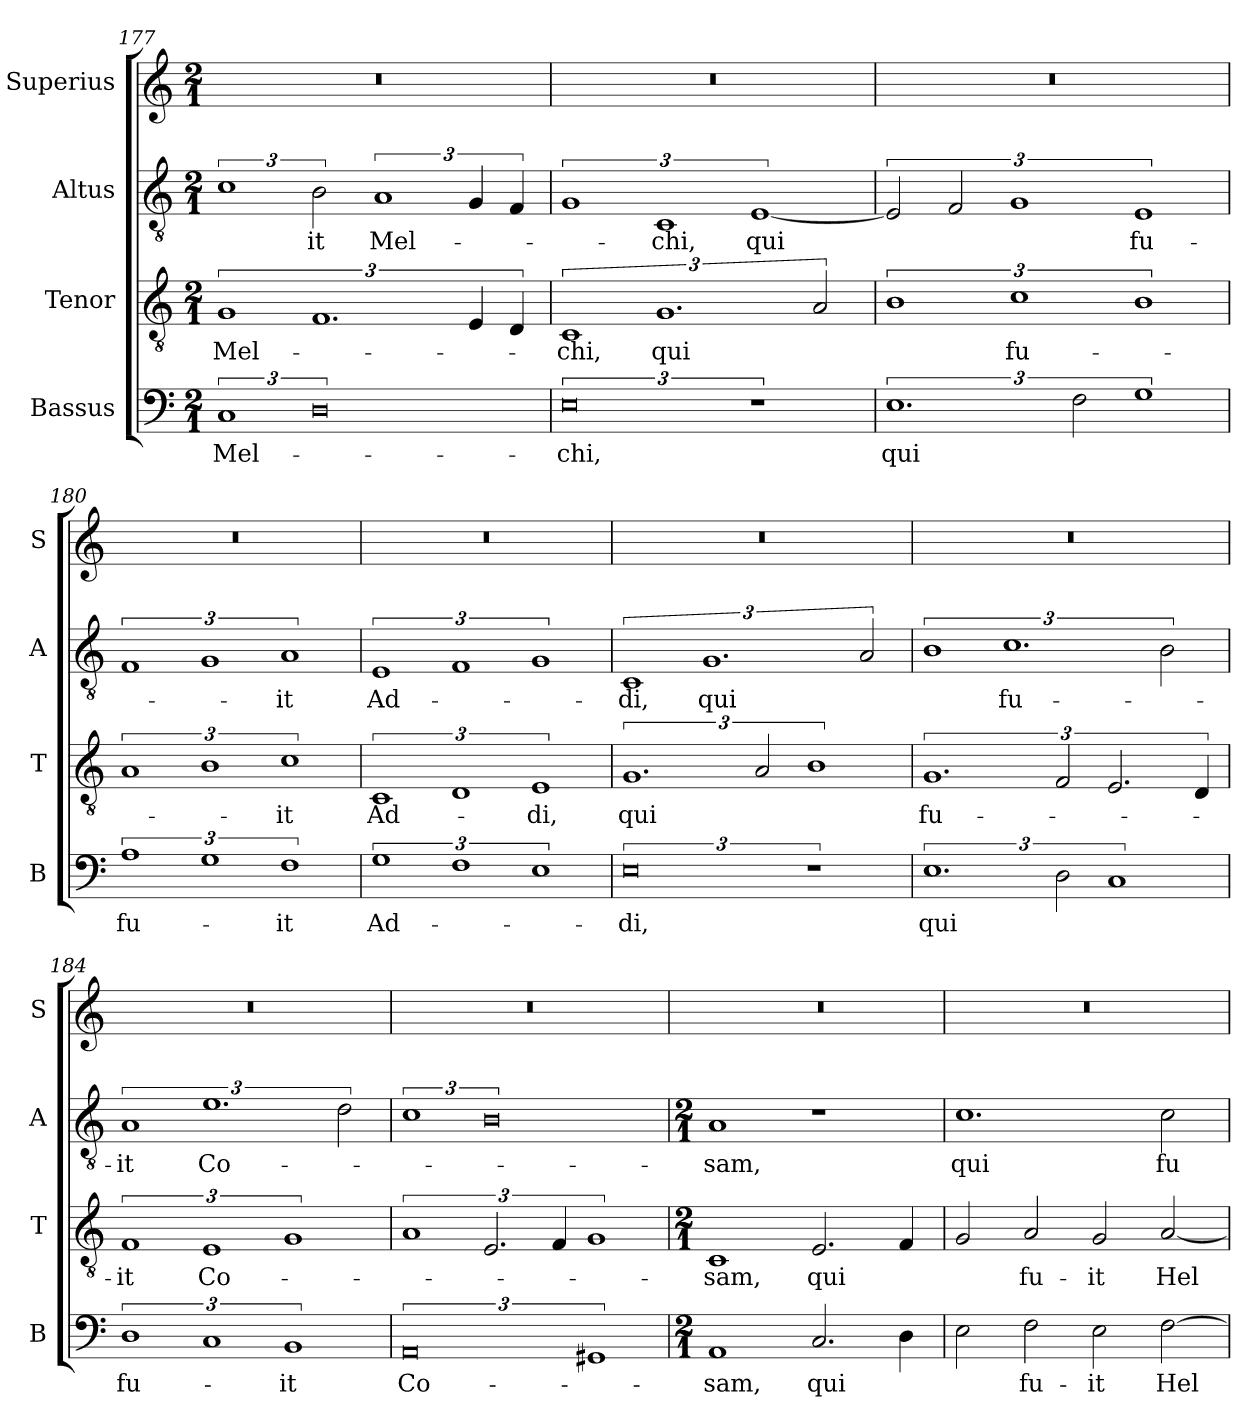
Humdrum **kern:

**kern	**text	**kern	**text	**kern	**text	**kern
*part4	*part4	*part3	*part3	*part2	*part2	*part1
*staff4	*staff4	*staff3	*staff3	*staff2	*staff2	*staff1
*I"Bassus	*	*I"Tenor	*	*I"Altus	*	*I"Superius
*I'B	*	*I'T	*	*I'A	*	*I'S
*clefF4	*	*clefGv2	*	*clefGv2	*	*clefG2
*k[]	*	*k[]	*	*k[]	*	*k[]
*M2/1	*	*M2/1	*	*M2/1	*	*M2/1
=177	=177	=177	=177	=177	=177	=177
3%2C	Mel-	3%2G	Mel-	3%2c	.	0r
3%4D	.	3%2.F	.	3B\	-it	.
.	.	.	.	3%2A	Mel-	.
.	.	6E/	.	6G/	.	.
.	.	6D/	.	6F/	.	.
=178	=178	=178	=178	=178	=178	=178
3%4E	-chi,	3%2C	-chi,	3%2G	.	0r
.	.	3%2.G	qui	3%2C	-chi,	.
3%2r	.	.	.	[3%2E	qui	.
.	.	3A/	.	.	.	.
=179	=179	=179	=179	=179	=179	=179
3%2.E	qui	3%2B	.	3E/]	.	0r
.	.	.	.	3F/	.	.
.	.	3%2c	fu-	3%2G	.	.
3F\	.	.	.	.	.	.
3%2G	.	3%2B	.	3%2E	fu-	.
=180	=180	=180	=180	=180	=180	=180
3%2A	fu-	3%2A	.	3%2F	.	0r
3%2G	.	3%2B	.	3%2G	.	.
3%2F	-it	3%2c	-it	3%2A	-it	.
=181	=181	=181	=181	=181	=181	=181
3%2G	Ad-	3%2C	Ad-	3%2E	Ad-	0r
3%2F	.	3%2D	.	3%2F	.	.
3%2E	.	3%2E	-di,	3%2G	.	.
=182	=182	=182	=182	=182	=182	=182
3%4E	-di,	3%2.G	qui	3%2C	-di,	0r
.	.	.	.	3%2.G	qui	.
.	.	3A/	.	.	.	.
3%2r	.	3%2B	.	.	.	.
.	.	.	.	3A/	.	.
=183	=183	=183	=183	=183	=183	=183
3%2.E	qui	3%2.G	fu-	3%2B	.	0r
.	.	.	.	3%2.c	fu-	.
3D\	.	3F/	.	.	.	.
3%2C	.	3.E/	.	.	.	.
.	.	.	.	3B\	.	.
.	.	6D/	.	.	.	.
=184	=184	=184	=184	=184	=184	=184
3%2D	fu-	3%2F	-it	3%2A	-it	0r
3%2C	.	3%2E	Co-	3%2.e	Co-	.
3%2BB	-it	3%2G	.	.	.	.
.	.	.	.	3d\	.	.
=185	=185	=185	=185	=185	=185	=185
3%4AA	Co-	3%2A	.	3%2c	.	0r
.	.	3.E/	.	3%4B	.	.
.	.	6F/	.	.	.	.
3%2GG#X	.	3%2G	.	.	.	.
=186	=186	=186	=186	=186	=186	=186
*M2/1	*	*M2/1	*	*M2/1	*	*
1AA	-sam,	1C	-sam,	1A	-sam,	0r
2.C/	qui	2.E/	qui	1r	.	.
4D\	.	4F/	.	.	.	.
=187	=187	=187	=187	=187	=187	=187
2E\	.	2G/	.	1.c	qui	0r
2F\	fu-	2A/	fu-	.	.	.
2E\	-it	2G/	-it	.	.	.
[2F\	Hel-	[2A/	Hel-	2c\	fu-	.
=	=	=	=	=	=	=
*-	*-	*-	*-	*-	*-	*-
